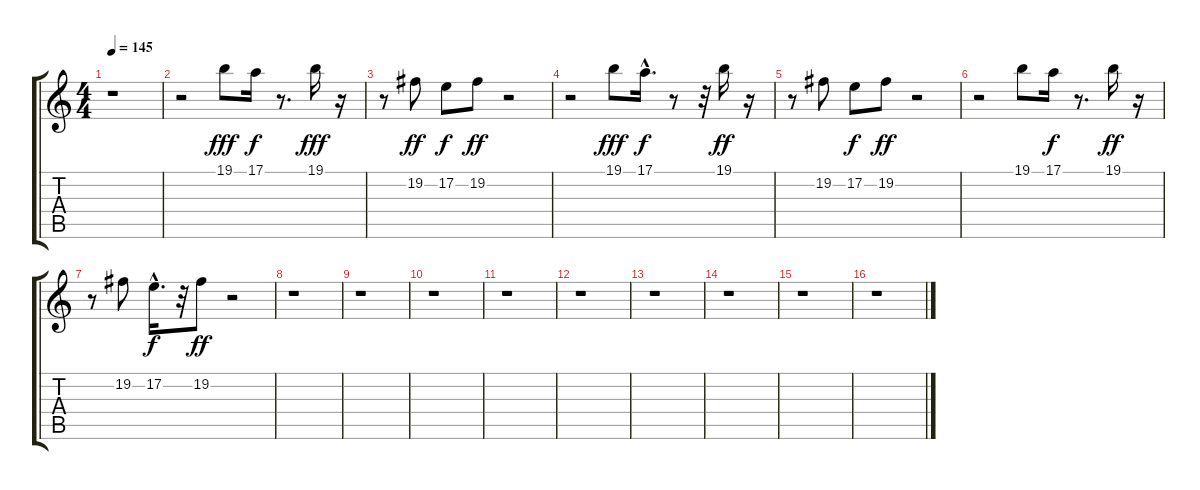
\track "" {instrument lead1square}
\staff {score tabs}
\tuning (E4 B3 G3 D3 A2 E2) {hide}
\ts (4 4)
\tempo 145
\clef g2
\ks c
r.1{dy ff} |
r.2 19.1.8{dy fff} 17.1.16{dy f} r.8{d} 19.1.16{dy fff} r.16 |
r.8 19.2.8{dy ff} 17.2.8{dy f} 19.2.8{dy ff} r.2 |
r.2 19.1.8{dy fff} 17.1{hac}.16{d dy f} r.8 r.32 19.1.16{dy ff} r.16 |
r.8 19.2.8 17.2.8{dy f} 19.2.8{dy ff} r.2 |
r.2 19.1.8 17.1.16{dy f} r.8{d} 19.1.16{dy ff} r.16 |
r.8 19.2.8 17.2{hac}.16{d dy f} r.32 19.2.8{dy ff} r.2 |
r.1 |
r.1 |
r.1 |
r.1 |
r.1 |
r.1 |
r.1 |
r.1 |
r.1
